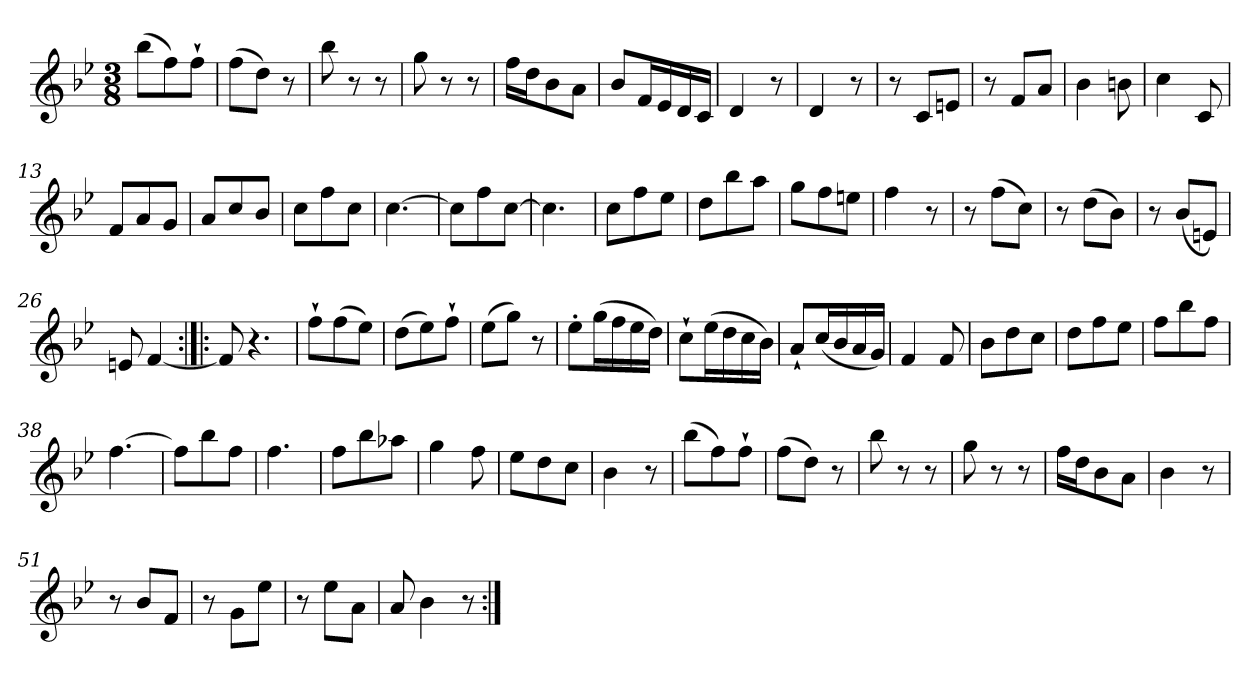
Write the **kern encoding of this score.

**kern
*part1
*staff1
*clefG2
*k[b-e-]
*B-:
*M3/8
*MM120
=1
(8bb-\L
8ff\)
8ff`\J
=2
(8ff\L
8dd\J)
8r
=3
8bb-
8r
8r
=4
8gg
8r
8r
=5
16ff\LL
16dd\J
8b-\
8a\J
=6
8b-/L
16f/L
16e-/
16d/
16c/JJ
=7
4d
8r
=8
4d
8r
=9
8r
8c/L
8en/J
=10
8r
8f/L
8a/J
=11
4b-
8bn
=12
4cc
8c
=13
8f/L
8a/
8g/J
=14
8a/L
8cc/
8b-/J
=15
8cc\L
8ff\
8cc\J
=16
[4.cc
=17
8cc\L]
8ff\
[8cc\J
=18
4.cc]
=19
8cc\L
8ff\
8ee-\J
=20
8dd\L
8bb-\
8aa\J
=21
8gg\L
8ff\
8een\J
=22
4ff
8r
=23
8r
(8ff\L
8cc\J)
=24
8r
(8dd\L
8b-\J)
=25
8r
(8b-/L
8en/J)
=26
8en
[4f
=27:|!|:
8f]
4.r
=28
8ff`\L
(8ff\
8ee-\J)
=29
(8dd\L
8ee-\)
8ff`\J
=30
(8ee-\L
8gg\J)
8r
=31
8ee-'\L
(16gg\L
16ff\
16ee-\
16dd\JJ)
=32
8cc`\L
(16ee-\L
16dd\
16cc\
16b-\JJ)
=33
8a`/L
(16cc/L
16b-/
16a/
16g/JJ)
=34
4f
8f
=35
8b-\L
8dd\
8cc\J
=36
8dd\L
8ff\
8ee-\J
=37
8ff\L
8bb-\
8ff\J
=38
[4.ff
=39
8ff\L]
8bb-\
8ff\J
=40
4.ff
=41
8ff\L
8bb-\
8aa-X\J
=42
4gg
8ff
=43
8ee-\L
8dd\
8cc\J
=44
4b-
8r
=45
(8bb-\L
8ff\)
8ff`\J
=46
(8ff\L
8dd\J)
8r
=47
8bb-
8r
8r
=48
8gg
8r
8r
=49
16ff\LL
16dd\J
8b-\
8a\J
=50
4b-
8r
=51
8r
8b-/L
8f/J
=52
8r
8g\L
8ee-\J
=53
8r
8ee-\L
8a\J
=54
8a
4b-
8r
=:|!
*-
